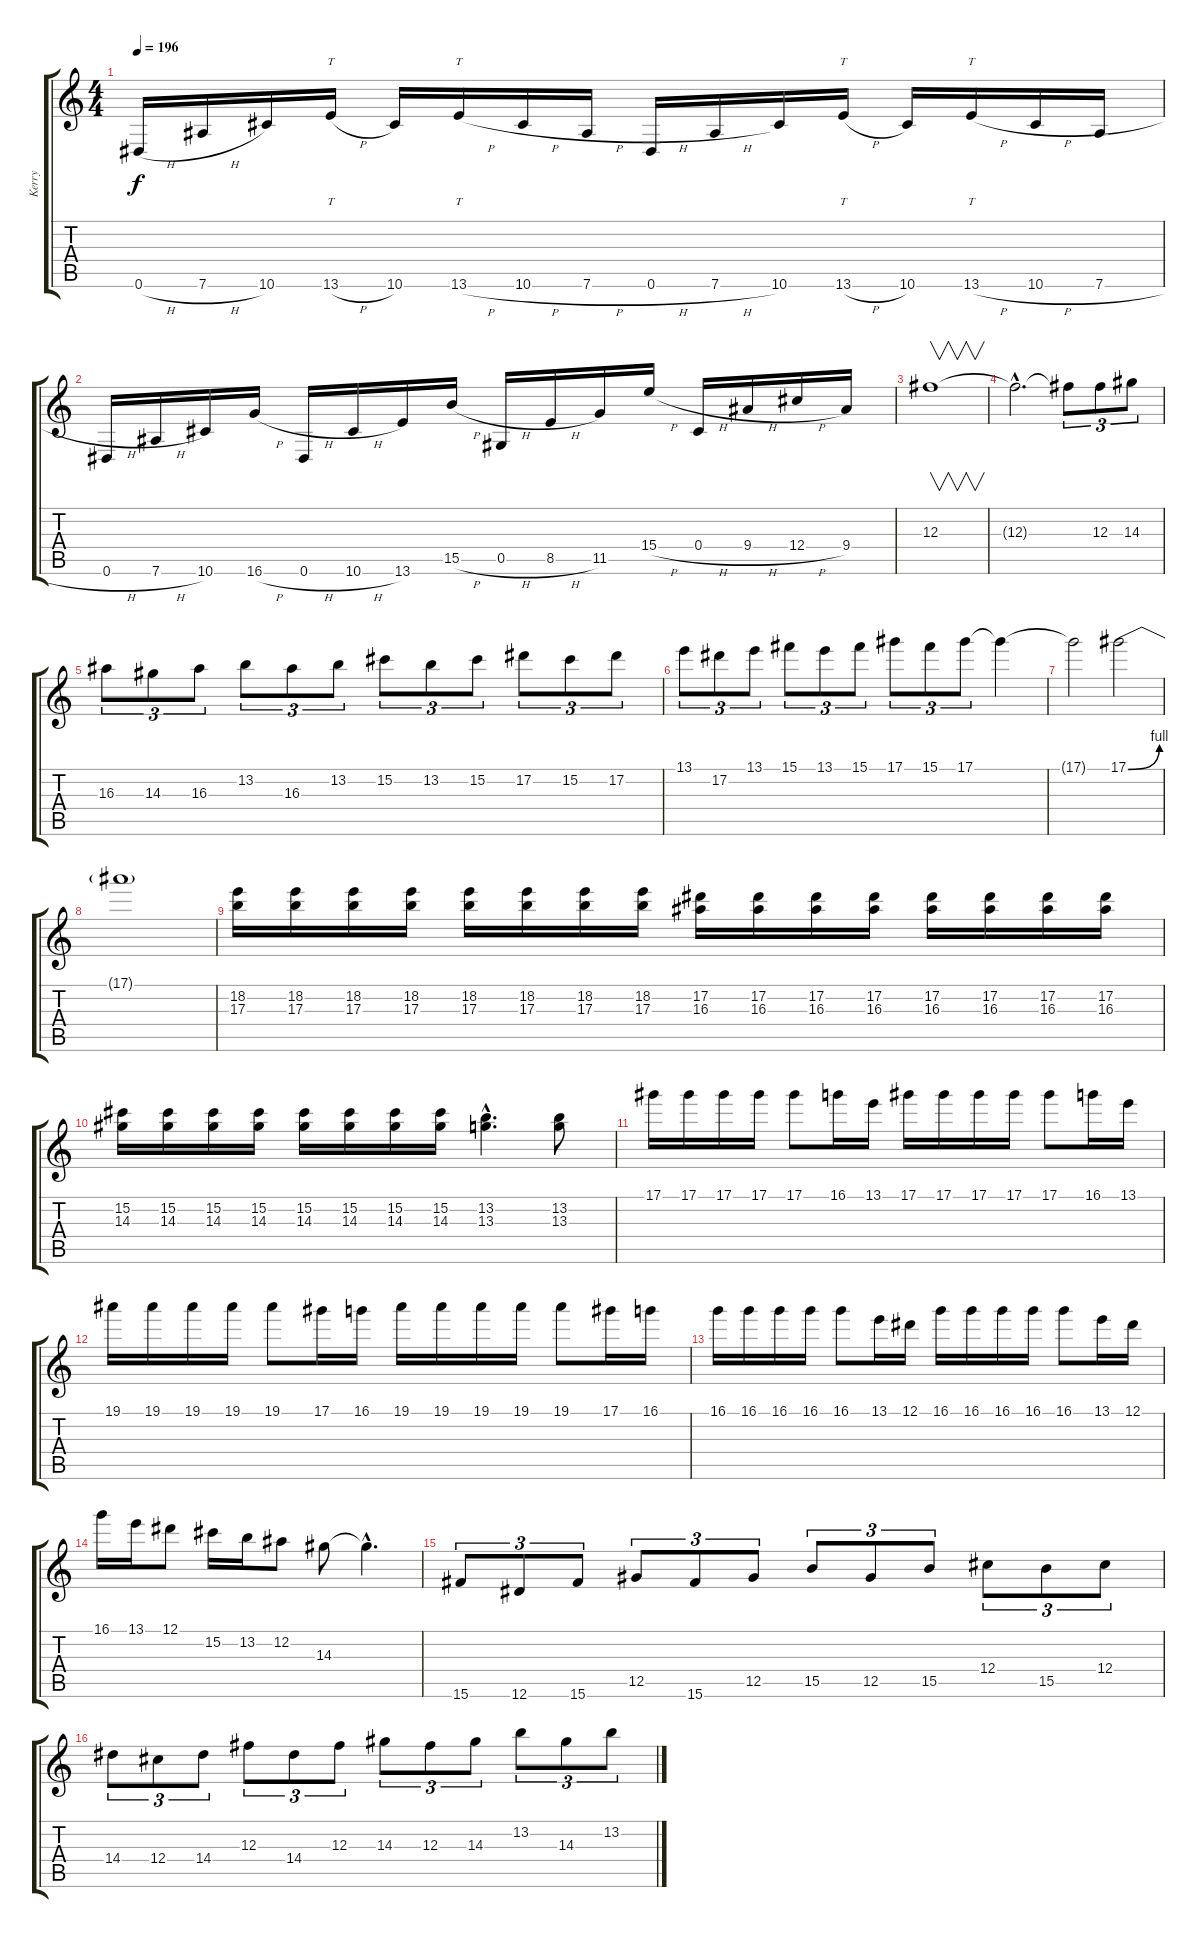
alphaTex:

\track ("Kerry" "Kerry") {instrument distortionguitar}
\staff {score tabs}
\tuning (Eb4 Bb3 Gb3 Db3 Ab2 Eb2) {hide}
\ts (4 4)
\tempo 196
\clef g2
\ks c
0.6{h}.16{dy f} 7.6{h}.16 10.6.16 13.6{h}.16{tt} 10.6.16 13.6{h}.16{tt} 10.6{h}.16 7.6{h}.16 0.6{h}.16 7.6{h}.16 10.6.16 13.6{h}.16{tt} 10.6.16 13.6{h}.16{tt} 10.6{h}.16 7.6{h}.16 |
0.6{h}.16 7.6{h}.16 10.6.16 16.6{h}.16 0.6{h}.16 10.6{h}.16 13.6.16 15.5{h}.16 0.5{h}.16 8.5{h}.16 11.5.16 15.4{h}.16 0.4{h}.16 9.4{h}.16 12.4{h}.16 9.4.16 |
12.3.1{v} |
12.3{hac t}.2{d} 12.3{t}.8{tu (3 2)} 12.3.8{tu (3 2)} 14.3.8{tu (3 2)} |
16.3.8{tu (3 2)} 14.3.8{tu (3 2)} 16.3.8{tu (3 2)} 13.2.8{tu (3 2)} 16.3.8{tu (3 2)} 13.2.8{tu (3 2)} 15.2.8{tu (3 2)} 13.2.8{tu (3 2)} 15.2.8{tu (3 2)} 17.2.8{tu (3 2)} 15.2.8{tu (3 2)} 17.2.8{tu (3 2)} |
13.1.8{tu (3 2)} 17.2.8{tu (3 2)} 13.1.8{tu (3 2)} 15.1.8{tu (3 2)} 13.1.8{tu (3 2)} 15.1.8{tu (3 2)} 17.1.8{tu (3 2)} 15.1.8{tu (3 2)} 17.1.8{tu (3 2)} 17.1{t}.4 |
17.1{t}.2 17.1{be (bend 0 0 60 4)}.2 |
17.1{t}.1 |
(18.2 17.3).16 (18.2 17.3).16 (18.2 17.3).16 (18.2 17.3).16 (18.2 17.3).16 (18.2 17.3).16 (18.2 17.3).16 (18.2 17.3).16 (17.2 16.3).16 (17.2 16.3).16 (17.2 16.3).16 (17.2 16.3).16 (17.2 16.3).16 (17.2 16.3).16 (17.2 16.3).16 (17.2 16.3).16 |
(15.2 14.3).16 (15.2 14.3).16 (15.2 14.3).16 (15.2 14.3).16 (15.2 14.3).16 (15.2 14.3).16 (15.2 14.3).16 (15.2 14.3).16 (13.2{hac} 13.3{hac}).4{d} (13.2 13.3).8 |
17.1.16 17.1.16 17.1.16 17.1.16 17.1.8 16.1.16 13.1.16 17.1.16 17.1.16 17.1.16 17.1.16 17.1.8 16.1.16 13.1.16 |
19.1.16 19.1.16 19.1.16 19.1.16 19.1.8 17.1.16 16.1.16 19.1.16 19.1.16 19.1.16 19.1.16 19.1.8 17.1.16 16.1.16 |
16.1.16 16.1.16 16.1.16 16.1.16 16.1.8 13.1.16 12.1.16 16.1.16 16.1.16 16.1.16 16.1.16 16.1.8 13.1.16 12.1.16 |
16.1.16 13.1.16 12.1.8 15.2.16 13.2.16 12.2.8 14.3.8 14.3{hac t}.4{d} |
15.6.8{tu (3 2)} 12.6.8{tu (3 2)} 15.6.8{tu (3 2)} 12.5.8{tu (3 2)} 15.6.8{tu (3 2)} 12.5.8{tu (3 2)} 15.5.8{tu (3 2)} 12.5.8{tu (3 2)} 15.5.8{tu (3 2)} 12.4.8{tu (3 2)} 15.5.8{tu (3 2)} 12.4.8{tu (3 2)} |
14.4.8{tu (3 2)} 12.4.8{tu (3 2)} 14.4.8{tu (3 2)} 12.3.8{tu (3 2)} 14.4.8{tu (3 2)} 12.3.8{tu (3 2)} 14.3.8{tu (3 2)} 12.3.8{tu (3 2)} 14.3.8{tu (3 2)} 13.2.8{tu (3 2)} 14.3.8{tu (3 2)} 13.2.8{tu (3 2)}
